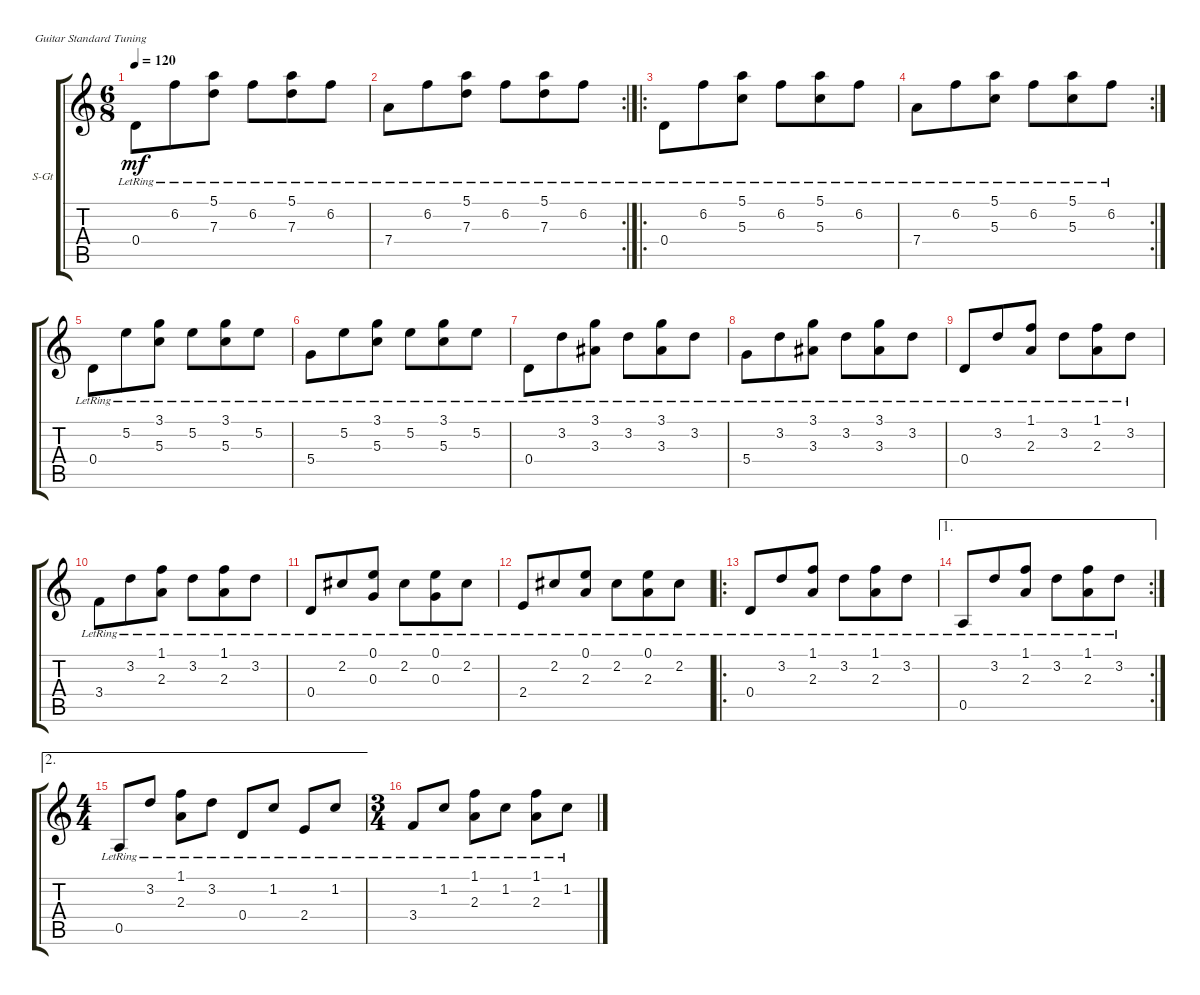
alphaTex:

\defaultSystemsLayout 4
\bracketExtendMode groupsimilarinstruments
\firstSystemTrackNameOrientation horizontal
\otherSystemsTrackNameOrientation horizontal
\track ("Steel Guitar" "S-Gt") {instrument acousticguitarsteel}
\staff {score tabs}
\tuning (E4 B3 G3 D3 A2 E2)
\ts (6 8)
\tempo 120
\clef g2
\ks c
0.4{lr}.8{dy mf instrument acousticguitarsteel} 6.2{lr}.8 (5.1{lr} 7.3{lr}).8 6.2{lr}.8 (5.1{lr} 7.3{lr}).8 6.2{lr}.8 |
\rc 2
7.4{lr}.8 6.2{lr}.8 (5.1{lr} 7.3{lr}).8 6.2{lr}.8 (5.1{lr} 7.3{lr}).8 6.2{lr}.8 |
\ro
0.4{lr}.8 6.2{lr}.8 (5.1{lr} 5.3{lr}).8 6.2{lr}.8 (5.1{lr} 5.3{lr}).8 6.2{lr}.8 |
\rc 2
7.4{lr}.8 6.2{lr}.8 (5.1{lr} 5.3{lr}).8 6.2{lr}.8 (5.1{lr} 5.3{lr}).8 6.2{lr}.8 |
0.4{lr}.8 5.2{lr}.8 (3.1{lr} 5.3{lr}).8 5.2{lr}.8 (3.1{lr} 5.3{lr}).8 5.2{lr}.8 |
5.4{lr}.8 5.2{lr}.8 (3.1{lr} 5.3{lr}).8 5.2{lr}.8 (3.1{lr} 5.3{lr}).8 5.2{lr}.8 |
0.4{lr}.8 3.2{lr}.8 (3.1{lr} 3.3{lr}).8 3.2{lr}.8 (3.1{lr} 3.3{lr}).8 3.2{lr}.8 |
5.4{lr}.8 3.2{lr}.8 (3.1{lr} 3.3{lr}).8 3.2{lr}.8 (3.1{lr} 3.3{lr}).8 3.2{lr}.8 |
0.4{lr}.8 3.2{lr}.8 (1.1{lr} 2.3{lr}).8 3.2{lr}.8 (1.1{lr} 2.3{lr}).8 3.2{lr}.8 |
3.4{lr}.8 3.2{lr}.8 (1.1{lr} 2.3{lr}).8 3.2{lr}.8 (1.1{lr} 2.3{lr}).8 3.2{lr}.8 |
0.4{lr}.8 2.2{lr}.8 (0.1{lr} 0.3{lr}).8 2.2{lr}.8 (0.1{lr} 0.3{lr}).8 2.2{lr}.8 |
2.4{lr}.8 2.2{lr}.8 (0.1{lr} 2.3{lr}).8 2.2{lr}.8 (0.1{lr} 2.3{lr}).8 2.2{lr}.8 |
\ro
0.4{lr}.8 3.2{lr}.8 (1.1{lr} 2.3{lr}).8 3.2{lr}.8 (1.1{lr} 2.3{lr}).8 3.2{lr}.8 |
\ae 1
\rc 2
0.5{lr}.8 3.2{lr}.8 (1.1{lr} 2.3{lr}).8 3.2{lr}.8 (1.1{lr} 2.3{lr}).8 3.2{lr}.8 |
\ae 2
\ts (4 4)
0.5{lr}.8 3.2{lr}.8 (1.1{lr} 2.3{lr}).8 3.2{lr}.8 0.4{lr}.8 1.2{lr}.8 2.4{lr}.8 1.2{lr}.8 |
\ts (3 4)
3.4{lr}.8 1.2{lr}.8 (1.1{lr} 2.3{lr}).8 1.2{lr}.8 (2.3{lr} 1.1{lr}).8 1.2{lr}.8
